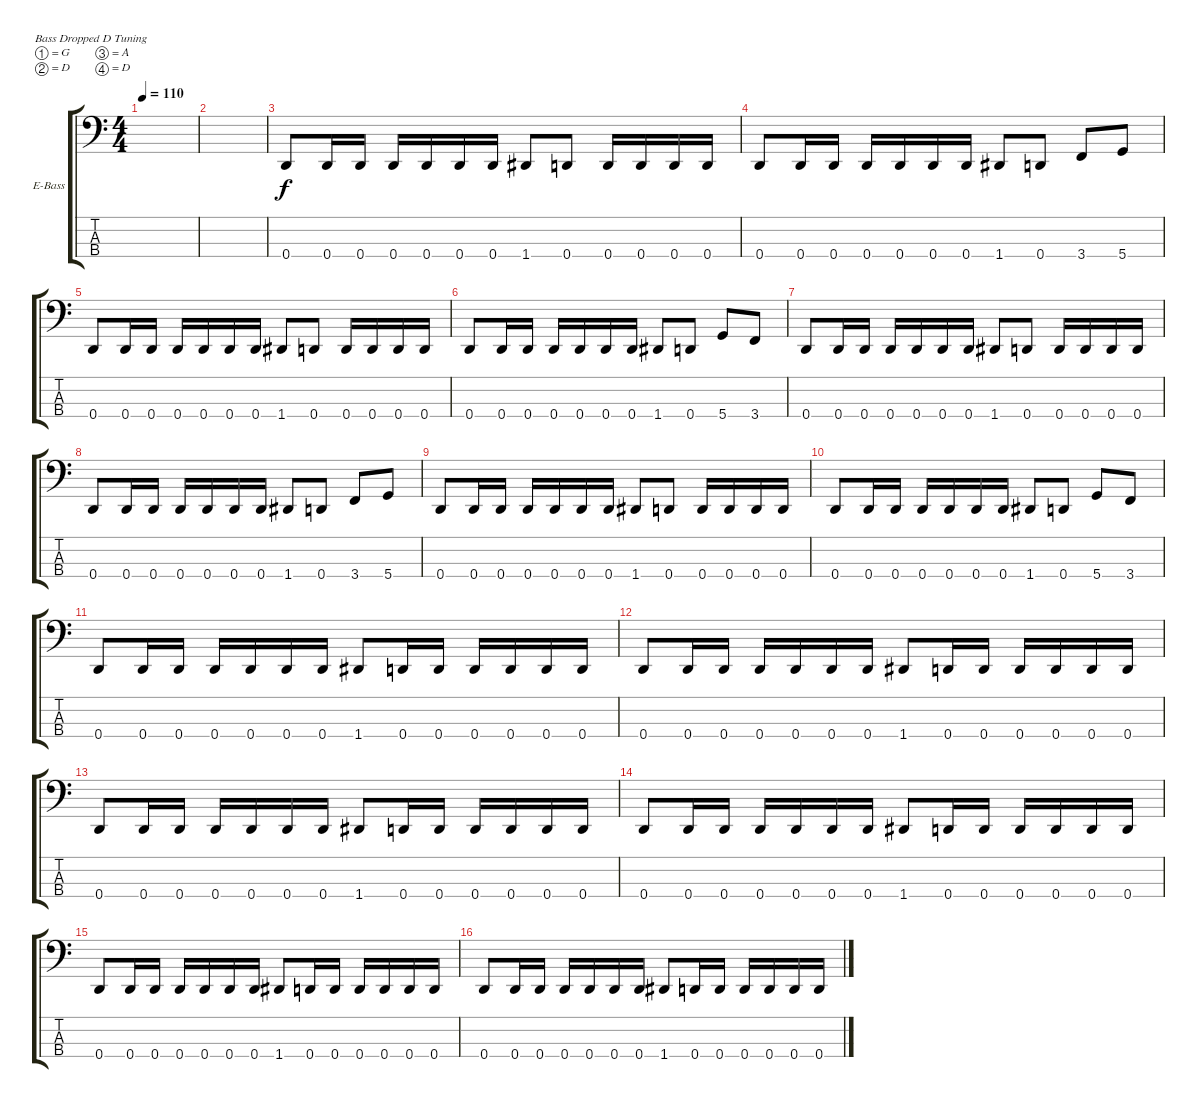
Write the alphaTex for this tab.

\bracketExtendMode groupsimilarinstruments
\firstSystemTrackNameOrientation horizontal
\otherSystemsTrackNameOrientation horizontal
\track ("Bass guitar (Oliver)" "E-Bass") {instrument electricbassfinger}
\staff {score tabs}
\tuning (G2 D2 A1 D1)
\ts (4 4)
\tempo 110
\clef f4
\ks c
|
|
0.4.8 0.4.16 0.4.16 0.4.16 0.4.16 0.4.16 0.4.16 1.4.8 0.4.8 0.4.16 0.4.16 0.4.16 0.4.16 |
0.4.8 0.4.16 0.4.16 0.4.16 0.4.16 0.4.16 0.4.16 1.4.8 0.4.8 3.4.8 5.4.8 |
0.4.8 0.4.16 0.4.16 0.4.16 0.4.16 0.4.16 0.4.16 1.4.8 0.4.8 0.4.16 0.4.16 0.4.16 0.4.16 |
0.4.8 0.4.16 0.4.16 0.4.16 0.4.16 0.4.16 0.4.16 1.4.8 0.4.8 5.4.8 3.4.8 |
0.4.8 0.4.16 0.4.16 0.4.16 0.4.16 0.4.16 0.4.16 1.4.8 0.4.8 0.4.16 0.4.16 0.4.16 0.4.16 |
0.4.8 0.4.16 0.4.16 0.4.16 0.4.16 0.4.16 0.4.16 1.4.8 0.4.8 3.4.8 5.4.8 |
0.4.8 0.4.16 0.4.16 0.4.16 0.4.16 0.4.16 0.4.16 1.4.8 0.4.8 0.4.16 0.4.16 0.4.16 0.4.16 |
0.4.8 0.4.16 0.4.16 0.4.16 0.4.16 0.4.16 0.4.16 1.4.8 0.4.8 5.4.8 3.4.8 |
0.4.8 0.4.16 0.4.16 0.4.16 0.4.16 0.4.16 0.4.16 1.4.8 0.4.16 0.4.16 0.4.16 0.4.16 0.4.16 0.4.16 |
0.4.8 0.4.16 0.4.16 0.4.16 0.4.16 0.4.16 0.4.16 1.4.8 0.4.16 0.4.16 0.4.16 0.4.16 0.4.16 0.4.16 |
0.4.8 0.4.16 0.4.16 0.4.16 0.4.16 0.4.16 0.4.16 1.4.8 0.4.16 0.4.16 0.4.16 0.4.16 0.4.16 0.4.16 |
0.4.8 0.4.16 0.4.16 0.4.16 0.4.16 0.4.16 0.4.16 1.4.8 0.4.16 0.4.16 0.4.16 0.4.16 0.4.16 0.4.16 |
0.4.8 0.4.16 0.4.16 0.4.16 0.4.16 0.4.16 0.4.16 1.4.8 0.4.16 0.4.16 0.4.16 0.4.16 0.4.16 0.4.16 |
0.4.8 0.4.16 0.4.16 0.4.16 0.4.16 0.4.16 0.4.16 1.4.8 0.4.16 0.4.16 0.4.16 0.4.16 0.4.16 0.4.16
